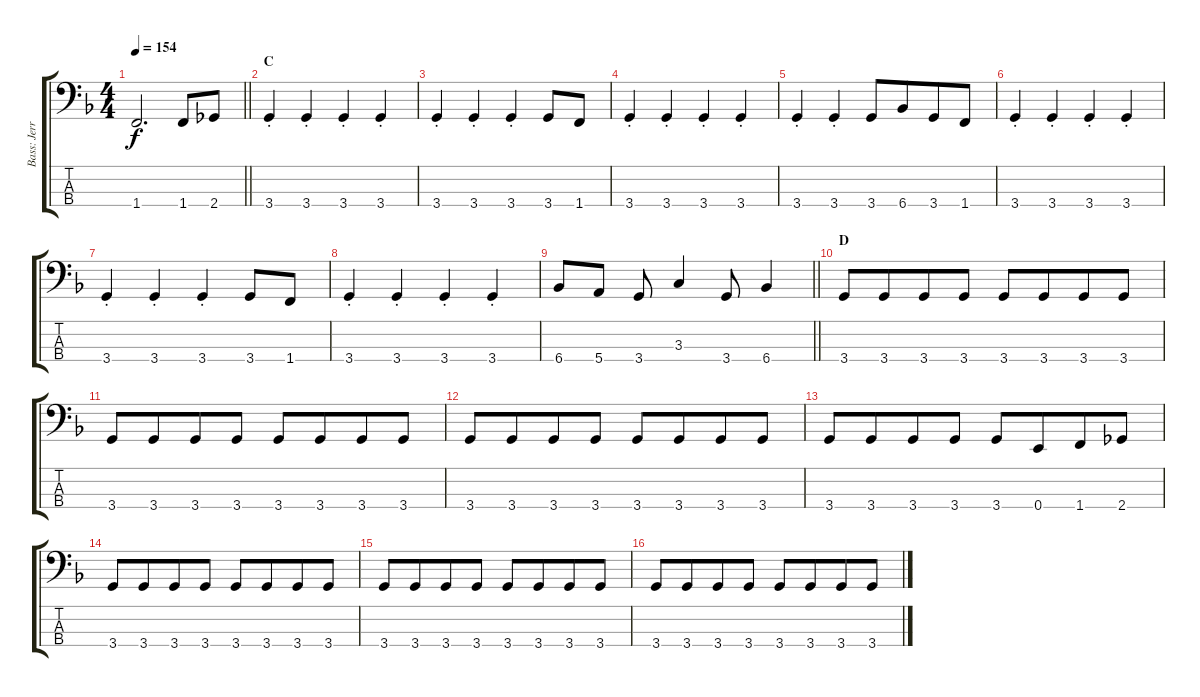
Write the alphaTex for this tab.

\track ("Bass: Jerry" "Bass: Jerr") {instrument electricbassfinger}
\staff {score tabs}
\tuning (G2 D2 A1 E1) {hide}
\ts (4 4)
\tempo 154
\clef f4
\barLineRight lightlight
\ks f
1.4{t}.2{d dy f} 1.4.8 2.4.8 |
\section ("" "C")
3.4{st}.4 3.4{st}.4 3.4{st}.4 3.4{st}.4 |
3.4{st}.4 3.4{st}.4 3.4{st}.4 3.4.8 1.4.8 |
3.4{st}.4 3.4{st}.4 3.4{st}.4 3.4{st}.4 |
3.4{st}.4 3.4{st}.4 3.4.8 6.4.8{beam merge} 3.4.8 1.4.8 |
3.4{st}.4 3.4{st}.4 3.4{st}.4 3.4{st}.4 |
3.4{st}.4 3.4{st}.4 3.4{st}.4 3.4.8 1.4.8 |
3.4{st}.4 3.4{st}.4 3.4{st}.4 3.4{st}.4 |
\barLineRight lightlight
6.4.8{beam merge} 5.4.8 3.4.8 3.3.4 3.4.8 6.4.4 |
\section ("" "D")
3.4.8 3.4.8{beam merge} 3.4.8 3.4.8 3.4.8 3.4.8{beam merge} 3.4.8 3.4.8 |
3.4.8 3.4.8{beam merge} 3.4.8 3.4.8 3.4.8 3.4.8{beam merge} 3.4.8 3.4.8 |
3.4.8 3.4.8{beam merge} 3.4.8 3.4.8 3.4.8 3.4.8{beam merge} 3.4.8 3.4.8 |
3.4.8 3.4.8{beam merge} 3.4.8 3.4.8 3.4.8 0.4.8{beam merge} 1.4.8 2.4.8 |
3.4.8 3.4.8{beam merge} 3.4.8 3.4.8 3.4.8 3.4.8{beam merge} 3.4.8 3.4.8 |
3.4.8 3.4.8{beam merge} 3.4.8 3.4.8 3.4.8 3.4.8{beam merge} 3.4.8 3.4.8 |
3.4.8 3.4.8{beam merge} 3.4.8 3.4.8 3.4.8 3.4.8{beam merge} 3.4.8 3.4.8
